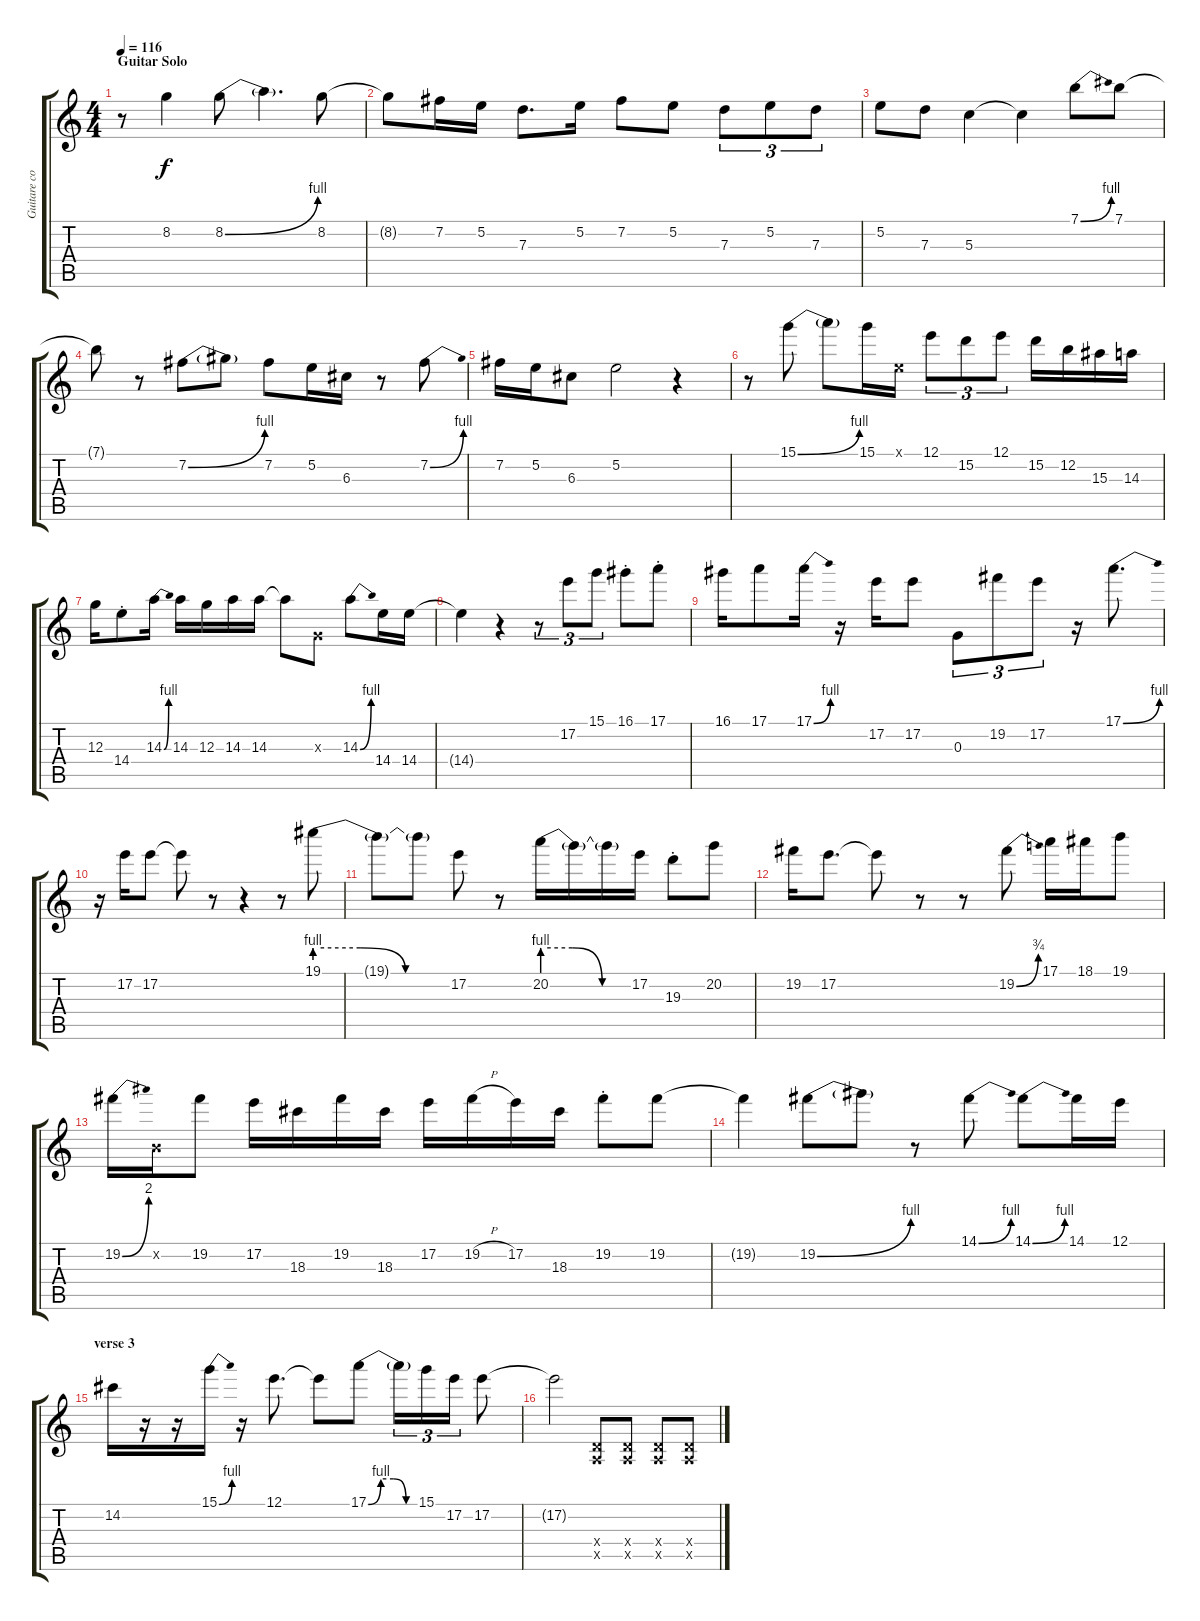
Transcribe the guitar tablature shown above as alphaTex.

\track ("Guitare complet" "Guitare co") {instrument overdrivenguitar}
\staff {score tabs}
\tuning (E4 B3 G3 D3 A2 E2) {hide}
\ts (4 4)
\section ("" "Guitar Solo")
\tempo 116
\clef g2
\ks c
r.8{dy f} 8.2.4 8.2{be (bend 0 0 60 4)}.8 8.2{t}.4{d} 8.2.8 |
8.2{t}.8 7.2.16 5.2.16 7.3.8{d} 5.2.16 7.2.8 5.2.8 7.3.8{tu (3 2)} 5.2.8{tu (3 2)} 7.3.8{tu (3 2)} |
5.2.8 7.3.8 5.3.4 5.3{t}.4 7.1{be (bend 0 0 60 4)}.8 7.1.8 |
7.1{t}.8 r.8 7.2{be (bend 0 0 60 4)}.8 7.2{t}.8 7.2.8 5.2.16 6.3.16 r.8 7.2{be (bend 0 0 60 4)}.8 |
7.2.16 5.2.16 6.3.8 5.2.2 r.4 |
r.8 15.1{be (bend 0 0 60 4)}.8 15.1{t}.8 15.1.16 0.1{x}.16 12.1.8{tu (3 2)} 15.2.8{tu (3 2)} 12.1.8{tu (3 2)} 15.2.16 12.2.16 15.3.16 14.3.16 |
12.3.16 14.4{st}.8 14.3{be (bend 0 0 60 4)}.16 14.3.16 12.3.16 14.3.16 14.3.16 14.3{t}.8 0.3{x}.8 14.3{be (bend 0 0 60 4)}.8 14.4.16 14.4.16 |
14.4{t}.4 r.4 r.8{tu (3 2)} 17.2.8{tu (3 2)} 15.1.8{tu (3 2)} 16.1{st}.8 17.1{st}.8 |
16.1.16 17.1.8 17.1{be (bend 0 0 60 4)}.16 r.16 17.2.16 17.2.8 0.3.8{tu (3 2)} 19.2.8{tu (3 2)} 17.2.8{tu (3 2)} r.16 17.1{be (bend 0 0 60 4)}.8{d} |
r.16 17.2.16 17.2.8 17.2{t}.8 r.8 r.4 r.8 19.1{be (custom 0 4 20 4 40 0 60 0)}.8 |
19.1{t}.8 19.1{t}.8 17.2.8 r.8 20.2{be (custom 0 4 20 4 40 0 60 0)}.16 20.2{t}.16 20.2{t}.16 17.2.16 19.3{st}.8 20.2.8 |
19.2.16 17.2.8{d} 17.2{t}.8 r.8 r.8 19.2{be (bend 0 0 60 3)}.8 17.1.16 18.1.16 19.1.8 |
19.2{be (bend 0 0 60 8)}.16 0.2{x}.16 19.2.8 17.2.16 18.3.16 19.2.16 18.3.16 17.2.16 19.2{h}.16 17.2.16 18.3.16 19.2{st}.8 19.2.8 |
19.2{t}.4 19.2{be (bend 0 0 60 4)}.8 19.2{t}.8 r.8 14.1{be (bend 0 0 60 4)}.8 14.1{be (bend 0 0 60 4)}.8 14.1.16 12.1.16 |
\section ("" "verse 3")
14.2.16 r.16 r.16 15.1{be (bend 0 0 60 4)}.16 r.16 12.1.8{d} 12.1{t}.8 17.1{be (custom 0 0 15 4 30 4 45 0 60 0)}.8 17.1{t}.16{tu (3 2)} 15.1.16{tu (3 2)} 17.2.16{tu (3 2)} 17.2.8 |
17.2{t}.2 (0.4{x} 0.5{x}).8 (0.4{x} 0.5{x}).8 (0.4{x} 0.5{x}).8 (0.4{x} 0.5{x}).8
